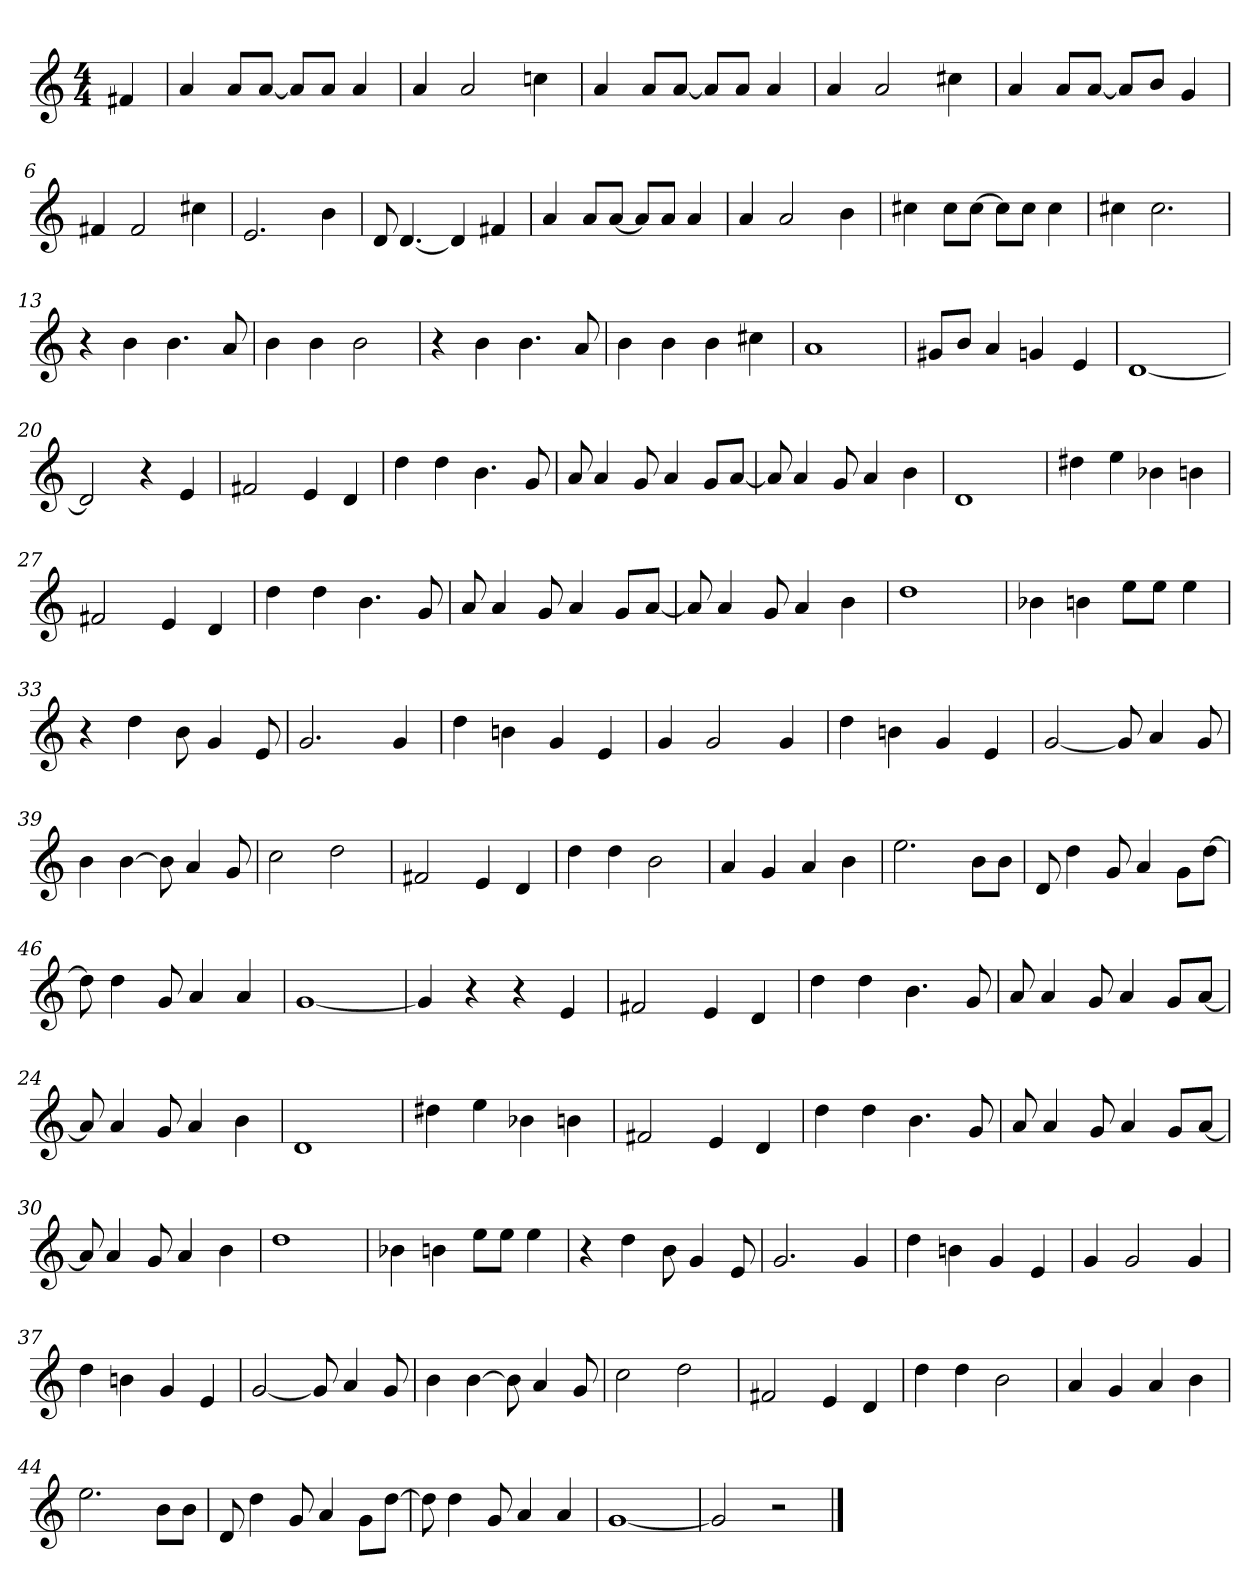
**kern
*part1
*staff1
*M4/4
=
4f#X
=1
4a
8aL
[8aJ
8aL]
8aJ
4a
=2
4a
2a
4ccn
=3
4a
8aL
[8aJ
8aL]
8aJ
4a
=4
4a
2a
4cc#X
=5
4a
8aL
[8aJ
8aL]
8bJ
4g
=6
4f#X
2f#
4cc#X
=7
2.e
4b
=8
8d
[4.d
4d]
4f#X
=9
4a
8aL
[8aJ
8aL]
8aJ
4a
=10
4a
2a
4b
=11
4cc#X
8cc#L
[8cc#J
8cc#L]
8cc#J
4cc#
=12
4cc#X
2.cc#
=13
4r
4b
4.b
8a
=14
4b
4b
2b
=15
4r
4b
4.b
8a
=16
4b
4b
4b
4cc#X
=17
1a
=18
8g#XL
8bJ
4a
4gn
4e
=19
[1d
=20
2d]
4r
4e
=21
2f#X
4e
4d
=22
4dd
4dd
4.b
8g
=23
8a
4a
8g
4a
8gL
[8aJ
=24
8a]
4a
8g
4a
4b
=25
1d
=26
4dd#X
4ee
4b-X
4bn
=27
2f#X
4e
4d
=28
4dd
4dd
4.b
8g
=29
8a
4a
8g
4a
8gL
[8aJ
=30
8a]
4a
8g
4a
4b
=31
1dd
=32
4b-X
4bn
8eeL
8eeJ
4ee
=33
4r
4dd
8b
4g
8e
=34
2.g
4g
=35
4dd
4bn
4g
4e
=36
4g
2g
4g
=37
4dd
4bn
4g
4e
=38
[2g
8g]
4a
8g
=39
4b
[4b
8b]
4a
8g
=40
2cc
2dd
=41
2f#X
4e
4d
=42
4dd
4dd
2b
=43
4a
4g
4a
4b
=44
2.ee
8bL
8bJ
=45
8d
4dd
8g
4a
8gL
[8ddJ
=46
8dd]
4dd
8g
4a
4a
=47
[1g
=48
4g]
4r
4r
4e
=21
2f#X
4e
4d
=22
4dd
4dd
4.b
8g
=23
8a
4a
8g
4a
8gL
[8aJ
=24
8a]
4a
8g
4a
4b
=25
1d
=26
4dd#X
4ee
4b-X
4bn
=27
2f#X
4e
4d
=28
4dd
4dd
4.b
8g
=29
8a
4a
8g
4a
8gL
[8aJ
=30
8a]
4a
8g
4a
4b
=31
1dd
=32
4b-X
4bn
8eeL
8eeJ
4ee
=33
4r
4dd
8b
4g
8e
=34
2.g
4g
=35
4dd
4bn
4g
4e
=36
4g
2g
4g
=37
4dd
4bn
4g
4e
=38
[2g
8g]
4a
8g
=39
4b
[4b
8b]
4a
8g
=40
2cc
2dd
=41
2f#X
4e
4d
=42
4dd
4dd
2b
=43
4a
4g
4a
4b
=44
2.ee
8bL
8bJ
=45
8d
4dd
8g
4a
8gL
[8ddJ
=46
8dd]
4dd
8g
4a
4a
=47
[1g
=47
2g]
2r
==
*-
